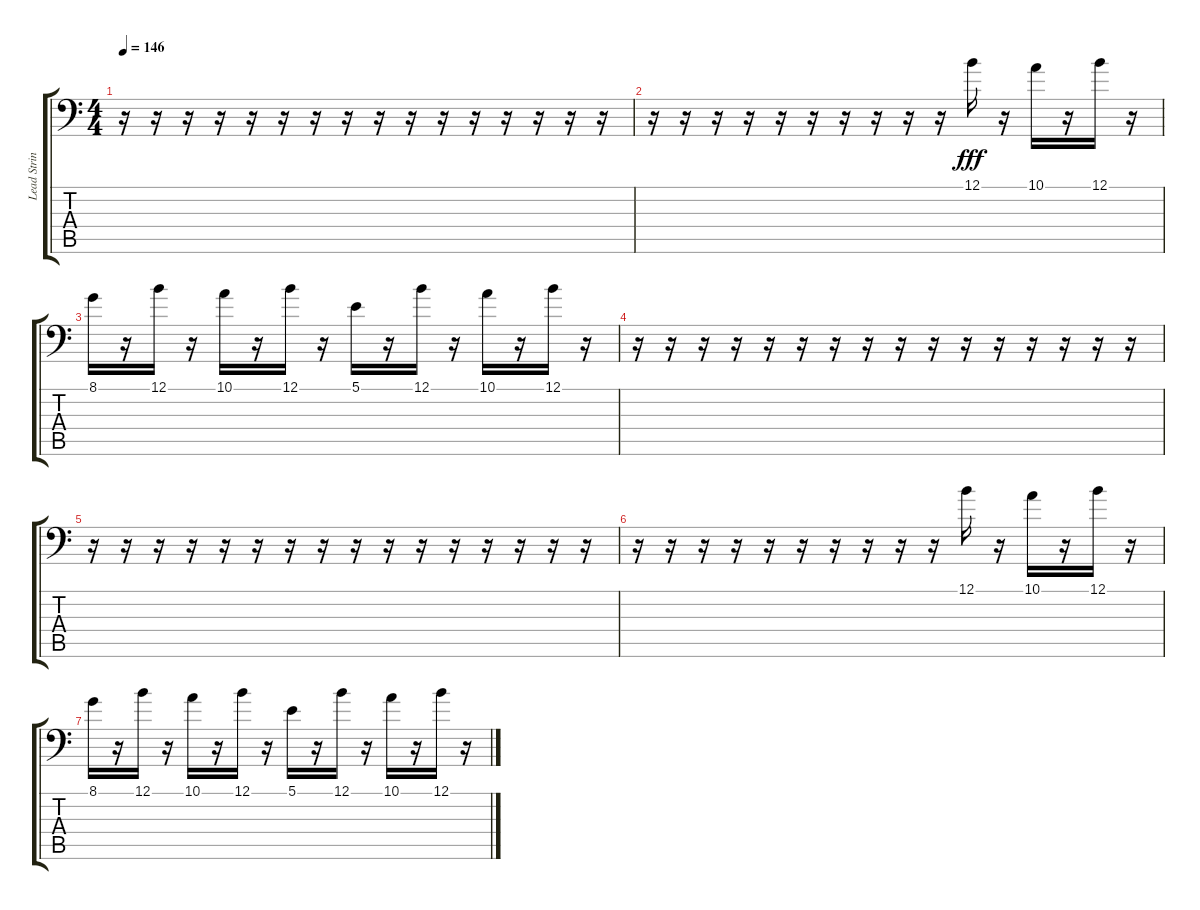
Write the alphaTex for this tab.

\track ("Lead Strings" "Lead Strin") {instrument stringensemble1}
\staff {score tabs}
\tuning (B3 Gb3 D3 A2 E2 A1) {hide}
\ts (4 4)
\tempo 146
\clef f4
\ks c
r.16{dy fff} r.16 r.16 r.16 r.16 r.16 r.16 r.16 r.16 r.16 r.16 r.16 r.16 r.16 r.16 r.16 |
r.16 r.16 r.16 r.16 r.16 r.16 r.16 r.16 r.16 r.16 12.1.16 r.16 10.1.16 r.16 12.1.16 r.16 |
8.1.16 r.16 12.1.16 r.16 10.1.16 r.16 12.1.16 r.16 5.1.16 r.16 12.1.16 r.16 10.1.16 r.16 12.1.16 r.16 |
r.16{volume 0} r.16 r.16 r.16 r.16 r.16 r.16 r.16 r.16 r.16 r.16 r.16 r.16 r.16 r.16 r.16 |
r.16 r.16 r.16 r.16 r.16 r.16 r.16 r.16 r.16 r.16 r.16 r.16 r.16 r.16 r.16 r.16 |
r.16 r.16 r.16 r.16 r.16 r.16 r.16 r.16 r.16 r.16 12.1.16 r.16 10.1.16 r.16 12.1.16 r.16 |
8.1.16 r.16 12.1.16 r.16 10.1.16 r.16 12.1.16 r.16 5.1.16 r.16 12.1.16 r.16 10.1.16 r.16 12.1.16 r.16
